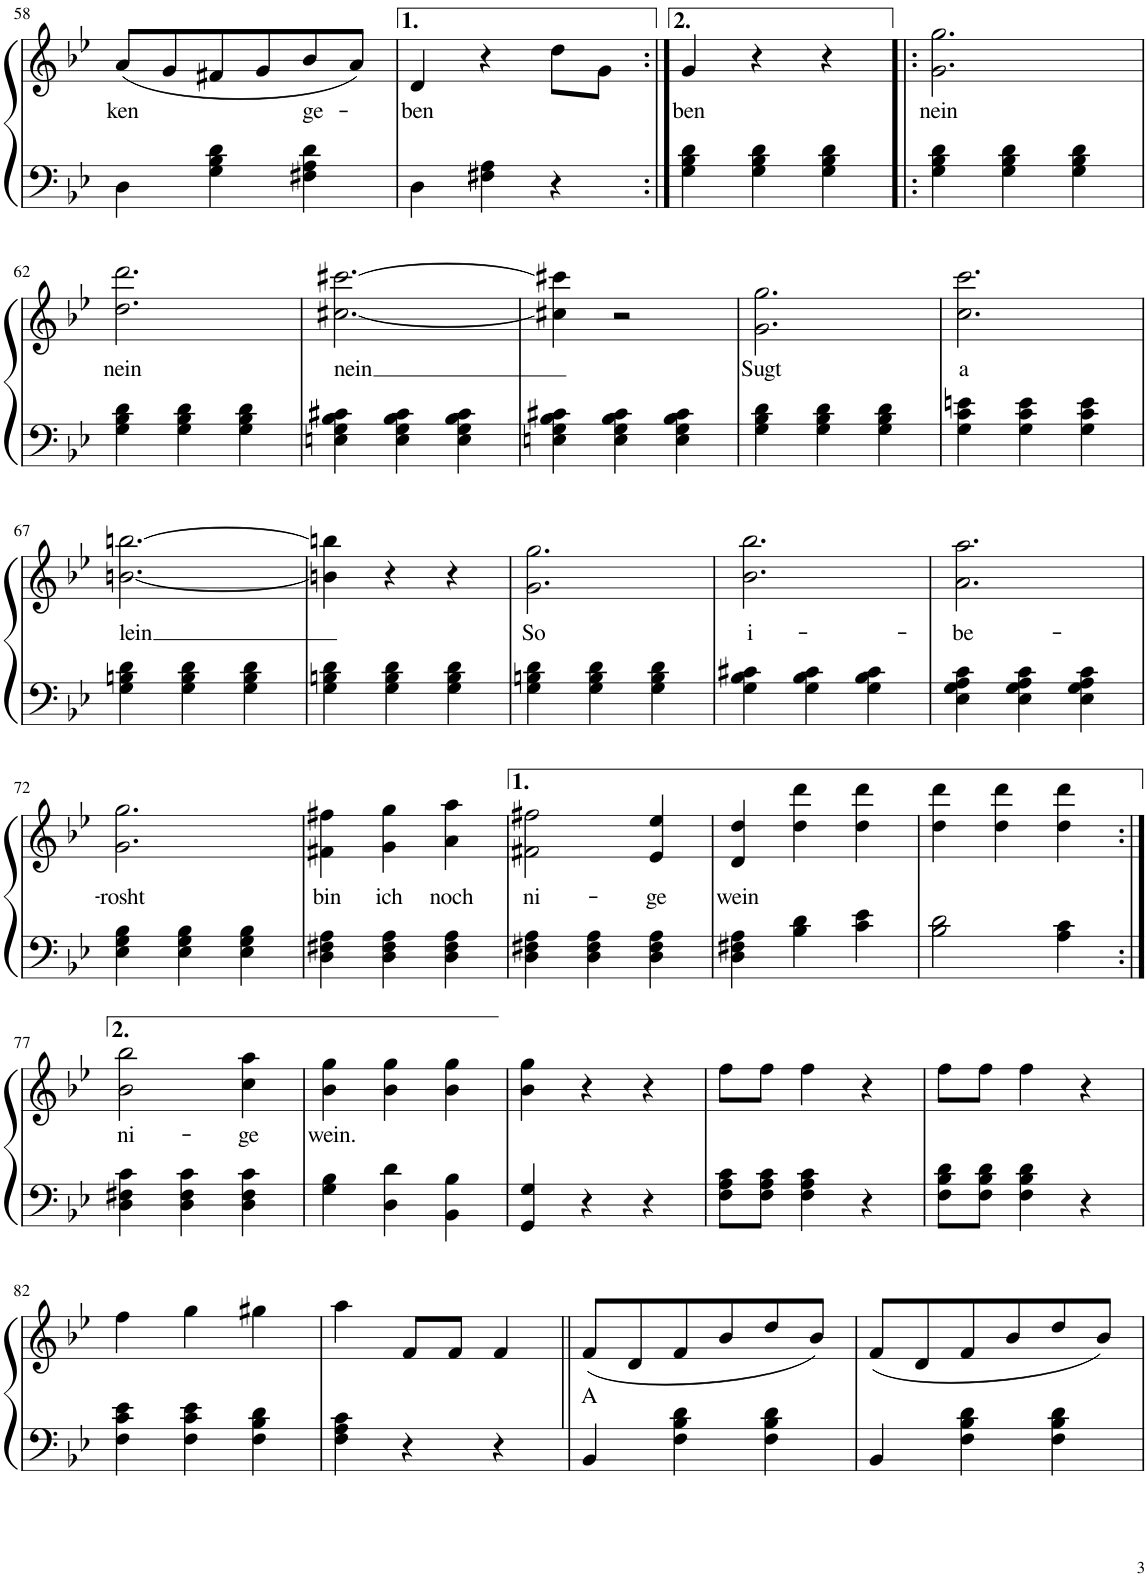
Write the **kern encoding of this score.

**kern	**kern	**text
*part1	*part1	*part1
*staff2	*staff1	*staff1
*I"Klavier	*	*
*I'Klav.	*	*
!!LO:PB:g=z
*clefF4	*clefG2	*
*k[b-e-]	*k[b-e-]	*
*M3/4	*M3/4	*
=58	=58	=58
!	!	!LO:LY:b
4D\	(8a/L	ken
.	8g/	.
4G\ 4B-\ 4d\	8f#X/	.
.	8g/	.
!	!	!LO:LY:b
4F#X\ 4A\ 4d\	8b-/	ge-
.	8a/J)	.
=59	=59	=59
!	!	!LO:LY:b
4D\	4d/	-ben
4F#X\ 4A\	4r	.
4r	8dd\L	.
.	8g\J	.
=60:|!	=60:|!	=60:|!
!	!	!LO:LY:b
4G\ 4B-\ 4d\	4g/	ben
4G\ 4B-\ 4d\	4r	.
4G\ 4B-\ 4d\	4r	.
=61!|:	=61!|:	=61!|:
!	!	!LO:LY:b
4G\ 4B-\ 4d\	2.g\ 2.gg\	nein
4G\ 4B-\ 4d\	.	.
4G\ 4B-\ 4d\	.	.
!!LO:LB:g=z
=62	=62	=62
!	!	!LO:LY:b
4G\ 4B-\ 4d\	2.dd\ 2.ddd\	nein
4G\ 4B-\ 4d\	.	.
4G\ 4B-\ 4d\	.	.
=63	=63	=63
!	!	!LO:LY:b
4En\ 4G\ 4B-\ 4c#X\	[2.cc#X\ [2.ccc#X\	nein
4E\ 4G\ 4B-\ 4c#\	.	.
4E\ 4G\ 4B-\ 4c#\	.	.
=64	=64	=64
4En\ 4G\ 4B-\ 4c#X\	4cc#X\] 4ccc#X\]	.
4E\ 4G\ 4B-\ 4c#\	2r	.
4E\ 4G\ 4B-\ 4c#\	.	.
=65	=65	=65
!	!	!LO:LY:b
4G\ 4B-\ 4d\	2.g\ 2.gg\	Sugt
4G\ 4B-\ 4d\	.	.
4G\ 4B-\ 4d\	.	.
=66	=66	=66
!	!	!LO:LY:b
4G\ 4c\ 4en\	2.cc\ 2.ccc\	a
4G\ 4c\ 4e\	.	.
4G\ 4c\ 4e\	.	.
!!LO:LB:g=z
=67	=67	=67
!	!	!LO:LY:b
4G\ 4Bn\ 4d\	[2.bn\ [2.bbn\	lein
4G\ 4B\ 4d\	.	.
4G\ 4B\ 4d\	.	.
=68	=68	=68
4G\ 4Bn\ 4d\	4bn\] 4bbn\]	.
4G\ 4B\ 4d\	4r	.
4G\ 4B\ 4d\	4r	.
=69	=69	=69
!	!	!LO:LY:b
4G\ 4Bn\ 4d\	2.g\ 2.gg\	So
4G\ 4B\ 4d\	.	.
4G\ 4B\ 4d\	.	.
=70	=70	=70
!	!	!LO:LY:b
4G\ 4B-\ 4c#X\	2.b-\ 2.bb-\	i-
4G\ 4B-\ 4c#\	.	.
4G\ 4B-\ 4c#\	.	.
=71	=71	=71
!	!	!LO:LY:b
4E-\ 4G\ 4A\ 4c\	2.a\ 2.aa\	-be-
4E-\ 4G\ 4A\ 4c\	.	.
4E-\ 4G\ 4A\ 4c\	.	.
!!LO:LB:g=z
=72	=72	=72
!	!	!LO:LY:b
4E-\ 4G\ 4B-\	2.g\ 2.gg\	-rosht
4E-\ 4G\ 4B-\	.	.
4E-\ 4G\ 4B-\	.	.
=73	=73	=73
!	!	!LO:LY:b
4D\ 4F#X\ 4A\	4f#X\ 4ff#X\	bin
!	!	!LO:LY:b
4D\ 4F#\ 4A\	4g\ 4gg\	ich
!	!	!LO:LY:b
4D\ 4F#\ 4A\	4a\ 4aa\	noch
=74	=74	=74
!	!	!LO:LY:b
4D\ 4F#X\ 4A\	2f#X\ 2ff#X\	ni-
4D\ 4F#\ 4A\	.	.
!	!	!LO:LY:b
4D\ 4F#\ 4A\	4e-/ 4ee-/	-ge
=75	=75	=75
!	!	!LO:LY:b
4D\ 4F#X\ 4A\	4d/ 4dd/	wein
4B-\ 4d\	4dd\ 4ddd\	.
4c\ 4e-\	4dd\ 4ddd\	.
=76	=76	=76
2B-\ 2d\	4dd\ 4ddd\	.
.	4dd\ 4ddd\	.
4A\ 4c\	4dd\ 4ddd\	.
!!LO:LB:g=z
=77:|!	=77:|!	=77:|!
!	!	!LO:LY:b
4D\ 4F#X\ 4c\	2b-\ 2bb-\	ni-
4D\ 4F#\ 4c\	.	.
!	!	!LO:LY:b
4D\ 4F#\ 4c\	4cc\ 4aa\	-ge
=78	=78	=78
!	!	!LO:LY:b
4G\ 4B-\	4b-\ 4gg\	wein.
4D\ 4d\	4b-\ 4gg\	.
4BB-\ 4B-\	4b-\ 4gg\	.
=79	=79	=79
4GG/ 4G/	4b-\ 4gg\	.
4r	4r	.
4r	4r	.
=80	=80	=80
8F\ 8A\ 8c\L	8ff\L	.
8F\ 8A\ 8c\J	8ff\J	.
4F\ 4A\ 4c\	4ff\	.
4r	4r	.
=81	=81	=81
8F\ 8B-\ 8d\L	8ff\L	.
8F\ 8B-\ 8d\J	8ff\J	.
4F\ 4B-\ 4d\	4ff\	.
4r	4r	.
!!LO:LB:g=z
=82	=82	=82
4F\ 4c\ 4e-\	4ff\	.
4F\ 4c\ 4e-\	4gg\	.
4F\ 4B-\ 4d\	4gg#X\	.
=83	=83	=83
4F\ 4A\ 4c\	4aa\	.
4r	8f/L	.
.	8f/J	.
4r	4f/	.
=84||	=84||	=84||
!	!	!LO:LY:b
4BB-/	(8f/L	A
.	8d/	.
4F\ 4B-\ 4d\	8f/	.
.	8b-/	.
4F\ 4B-\ 4d\	8dd/	.
.	8b-/J)	.
=85	=85	=85
4BB-/	(8f/L	.
.	8d/	.
4F\ 4B-\ 4d\	8f/	.
.	8b-/	.
4F\ 4B-\ 4d\	8dd/	.
.	8b-/J)	.
=	=	=
*-	*-	*-
